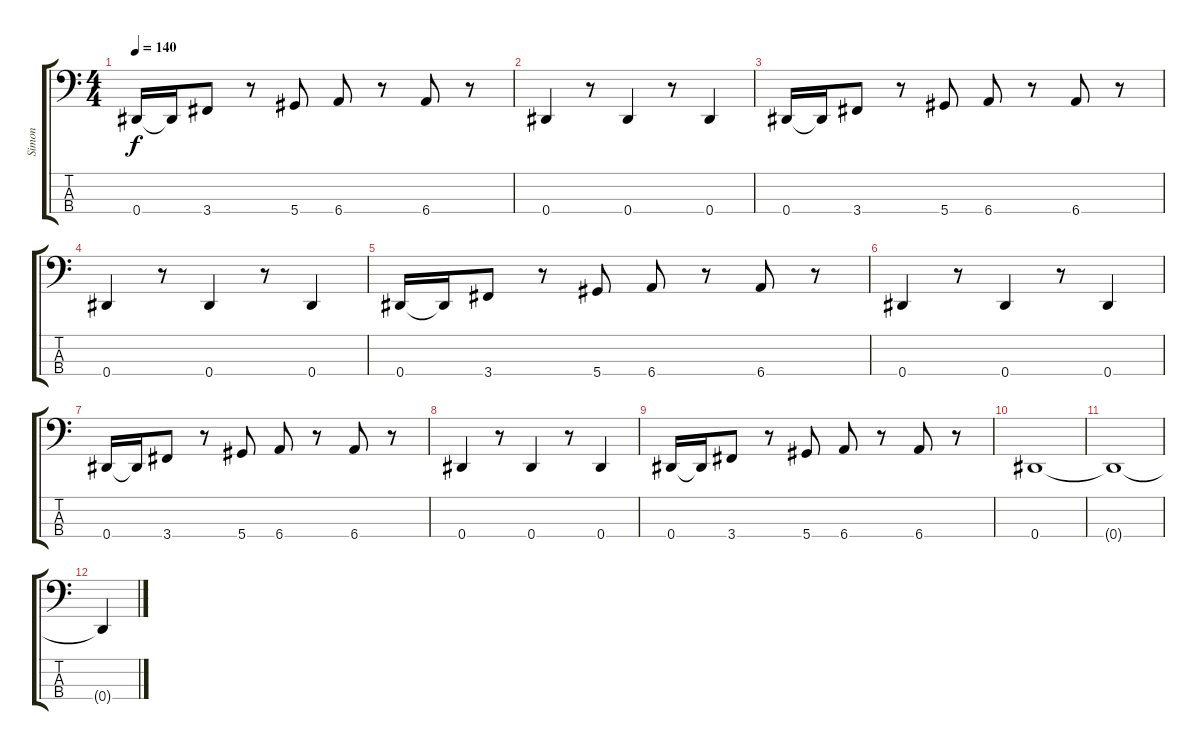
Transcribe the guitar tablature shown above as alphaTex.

\track ("Simon" "Simon") {instrument electricbasspick}
\staff {score tabs}
\tuning (Gb2 Db2 Ab1 Eb1) {hide}
\ts (4 4)
\tempo 140
\clef f4
\ks c
0.4.16{dy f} 0.4{t}.16 3.4.8 r.8 5.4.8 6.4.8 r.8 6.4.8 r.8 |
0.4.4 r.8 0.4.4 r.8 0.4.4 |
0.4.16 0.4{t}.16 3.4.8 r.8 5.4.8 6.4.8 r.8 6.4.8 r.8 |
0.4.4 r.8 0.4.4 r.8 0.4.4 |
0.4.16 0.4{t}.16 3.4.8 r.8 5.4.8 6.4.8 r.8 6.4.8 r.8 |
0.4.4 r.8 0.4.4 r.8 0.4.4 |
0.4.16 0.4{t}.16 3.4.8 r.8 5.4.8 6.4.8 r.8 6.4.8 r.8 |
0.4.4 r.8 0.4.4 r.8 0.4.4 |
0.4.16 0.4{t}.16 3.4.8 r.8 5.4.8 6.4.8 r.8 6.4.8 r.8 |
0.4.1 |
0.4{t}.1 |
0.4{t}.4
